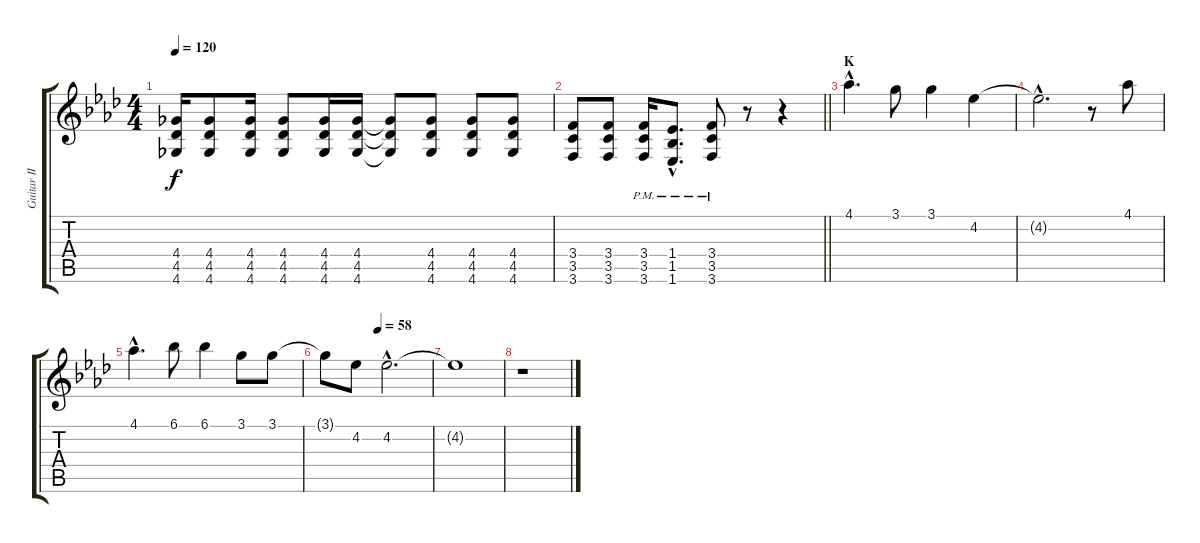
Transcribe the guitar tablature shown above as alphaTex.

\track ("Guitar II" "Guitar II") {instrument distortionguitar}
\staff {score tabs}
\tuning (E4 B3 G3 D3 A2 D2) {hide}
\ts (4 4)
\tempo 120
\clef g2
\ks fminor
(4.4 4.5 4.6).16{dy f} (4.4 4.5 4.6).8 (4.4 4.5 4.6).16 (4.4 4.5 4.6).8 (4.4 4.5 4.6).16 (4.4 4.5 4.6).16 (4.4{t} 4.5{t} 4.6{t}).8 (4.4 4.5 4.6).8 (4.4 4.5 4.6).8 (4.4 4.5 4.6).8 |
\barLineRight lightlight
(3.4 3.5 3.6).8 (3.4 3.5 3.6).8 (3.4{pm} 3.5{pm} 3.6{pm}).16{instrument electricguitarmuted} (1.4{hac pm} 1.5{hac pm} 1.6{hac pm}).8{d} (3.4{pm} 3.5{pm} 3.6{pm}).8 r.8 r.4 |
\section ("" "K")
4.1{hac}.4{d volume 14 instrument electricguitarjazz} 3.1.8 3.1.4 4.2.4 |
4.2{hac t}.2{d} r.8 4.1.8 |
4.1{hac}.4{d} 6.1.8 6.1.4 3.1.8 3.1.8 |
\tempo (58 0.5)
3.1{t}.8 4.2.8 4.2{hac}.2{d} |
4.2{t}.1 |
r.1
